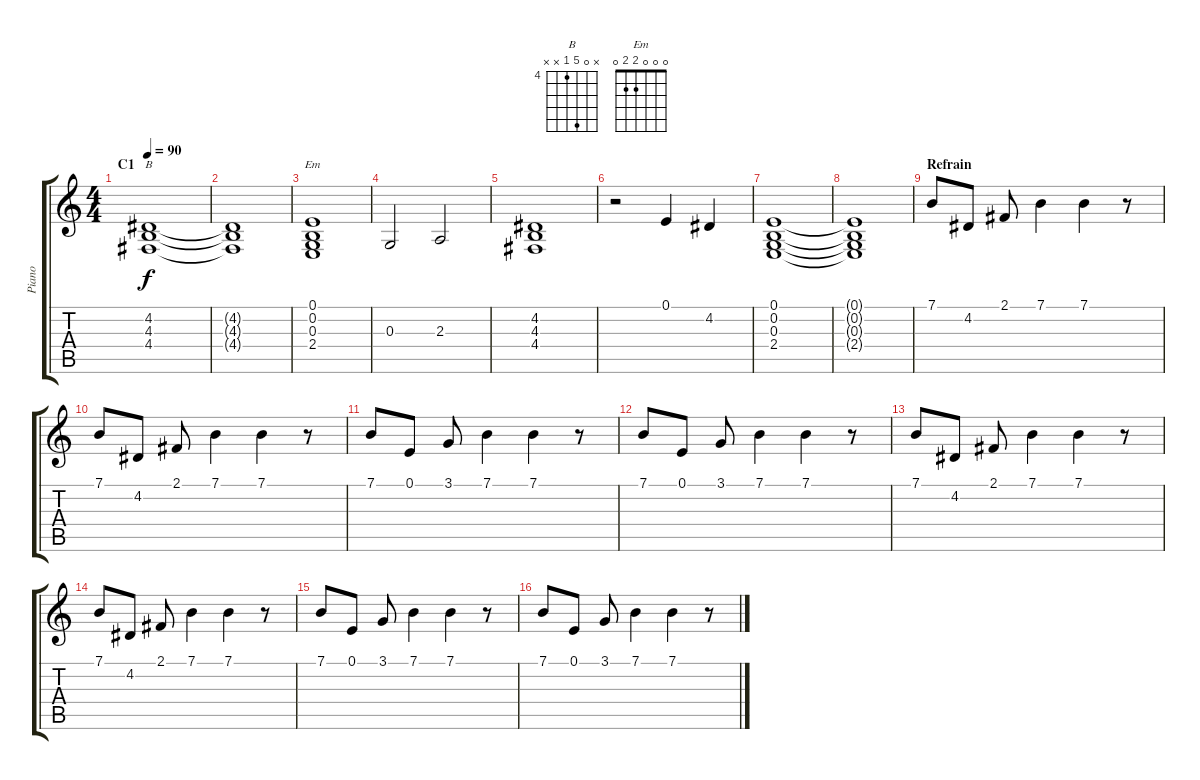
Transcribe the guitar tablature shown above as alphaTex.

\track ("Piano" "Piano") {instrument acousticgrandpiano}
\staff {score tabs}
\tuning (E4 B3 G3 D3 A2 E2) {hide}
\chord ("B" x 0 8 4 x x) {firstfret 4}
\chord ("Em" 0 0 0 2 2 0)
\ts (4 4)
\section ("" "C1")
\tempo 90
\clef g2
\ks c
(4.2 4.3 4.4).1{ch "B" dy f} |
(4.2{t} 4.3{t} 4.4{t}).1 |
(0.1 0.2 0.3 2.4).1{ch "Em"} |
0.3.2 2.3.2 |
(4.2 4.3 4.4).1 |
r.2 0.1.4 4.2.4 |
(0.1 0.2 0.3 2.4).1 |
(0.1{t} 0.2{t} 0.3{t} 2.4{t}).1 |
\section ("" "Refrain")
7.1.8 4.2.8 2.1.8 7.1.4 7.1.4 r.8 |
7.1.8 4.2.8 2.1.8 7.1.4 7.1.4 r.8 |
7.1.8 0.1.8 3.1.8 7.1.4 7.1.4 r.8 |
7.1.8 0.1.8 3.1.8 7.1.4 7.1.4 r.8 |
7.1.8 4.2.8 2.1.8 7.1.4 7.1.4 r.8 |
7.1.8 4.2.8 2.1.8 7.1.4 7.1.4 r.8 |
7.1.8 0.1.8 3.1.8 7.1.4 7.1.4 r.8 |
7.1.8 0.1.8 3.1.8 7.1.4 7.1.4 r.8
